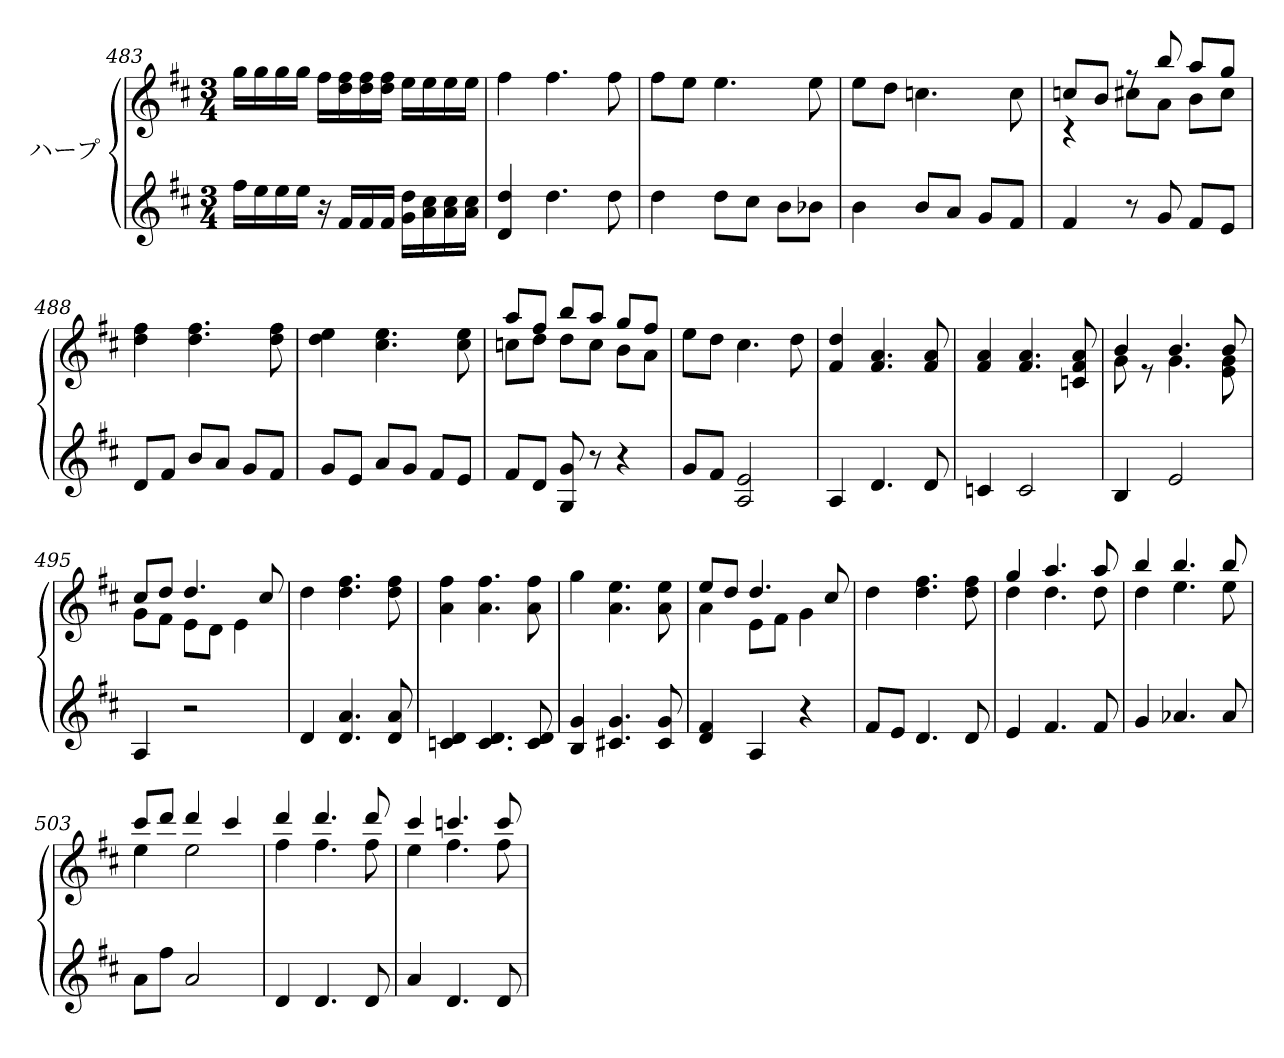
**kern	**kern
*part1	*part1
*staff2	*staff1
*I"ハープ	*
*clefG2	*clefG2
*k[f#c#]	*k[f#c#]
*M3/4	*M3/4
=483	=483
16ff#\LL	16gg\LL
16ee\	16gg\
16ee\	16gg\
16ee\JJ	16gg\JJ
16r	16ff#\LL
16f#/LL	16dd\ 16ff#\
16f#/	16dd\ 16ff#\
16f#/JJ	16dd\ 16ff#\JJ
16g\ 16dd\LL	16ee\LL
16a\ 16cc#\	16ee\
16a\ 16cc#\	16ee\
16a\ 16cc#\JJ	16ee\JJ
=484	=484
4d/ 4dd/	4ff#\
4.dd\	4.ff#\
8dd\	8ff#\
!!LO:PB:g=z
=485	=485
4dd\	8ff#\L
.	8ee\J
8dd\L	4.ee\
8cc#\J	.
8b\L	.
8b-X\J	8ee\
=486	=486
4b\	8ee\L
.	8dd\J
8b/L	4.ccn\
8a/J	.
8g/L	.
8f#/J	8cc\
=487	=487
*	*^
4f#/	8ccn/L	4r
.	8b/J	.
8r	8rff	8cc#X\L
8g/	8bb/	8a\J
8f#/L	8aa/L	8b\L
8e/J	8gg/J	8cc#\J
*	*v	*v
=488	=488
8d/L	4dd\ 4ff#\
8f#/J	.
8b/L	4.dd\ 4.ff#\
8a/J	.
8g/L	.
8f#/J	8dd\ 8ff#\
=489	=489
8g/L	4dd\ 4ee\
8e/J	.
8a/L	4.cc#\ 4.ee\
8g/J	.
8f#/L	.
8e/J	8cc#\ 8ee\
=490	=490
*	*^
8f#/L	8aa/L	8ccn\L
8d/J	8ff#/J	8dd\J
8G/ 8g/	8bb/L	8dd\L
8r	8aa/J	8cc\J
4r	8gg/L	8b\L
.	8ff#/J	8a\J
*	*v	*v
=491	=491
8g/L	8ee\L
8f#/J	8dd\J
2A/ 2e/	4.cc#\
.	8dd\
!!LO:LB:g=z
=492	=492
4A/	4f#/ 4dd/
4.d/	4.f#/ 4.a/
8d/	8f#/ 8a/
=493	=493
4cn/	4f#/ 4a/
2c/	4.f#/ 4.a/
.	8cn/ 8f#/ 8a/
=494	=494
*	*^
4B/	4b/	8g\
.	.	8r
2e/	4.b/	4.g\
.	8b/	8e\ 8g\
=495	=495	=495
4A/	8cc#/L	8g\L
.	8dd/J	8f#\J
2r	4.dd/	8e\L
.	.	8d\J
.	.	4e\
.	8cc#/	.
*	*v	*v
=496	=496
4d/	4dd\
4.d/ 4.a/	4.dd\ 4.ff#\
8d/ 8a/	8dd\ 8ff#\
=497	=497
4cn/ 4d/	4a\ 4ff#\
4.c/ 4.d/	4.a\ 4.ff#\
8c/ 8d/	8a\ 8ff#\
=498	=498
4B/ 4g/	4gg\
4.c#X/ 4.g/	4.a\ 4.ee\
8c#/ 8g/	8a\ 8ee\
!!LO:LB:g=z
=499	=499
*	*^
4d/ 4f#/	8ee/L	4a\
.	8dd/J	.
4A/	4.dd/	8e\L
.	.	8f#\J
4r	.	4g\
.	8cc#/	.
*	*v	*v
=500	=500
8f#/L	4dd\
8e/J	.
4.d/	4.dd\ 4.ff#\
8d/	8dd\ 8ff#\
=501	=501
*	*^
4e/	4gg/	4dd\
4.f#/	4.aa/	4.dd\
8f#/	8aa/	8dd\
=502	=502	=502
4g/	4bb/	4dd\
4.a-X/	4.bb/	4.ee\
8a-/	8bb/	8ee\
=503	=503	=503
8a\L	8ccc#/L	4ee\
8ff#\J	8ddd/J	.
2a/	4ddd/	2ee\
.	4ccc#/	.
=504	=504	=504
4d/	4ddd/	4ff#\
4.d/	4.ddd/	4.ff#\
8d/	8ddd/	8ff#\
=505	=505	=505
4a/	4ccc#/	4ee\
4.d/	4.cccn/	4.ff#\
8d/	8ccc/	8ff#\
*	*v	*v
=	=
*-	*-
